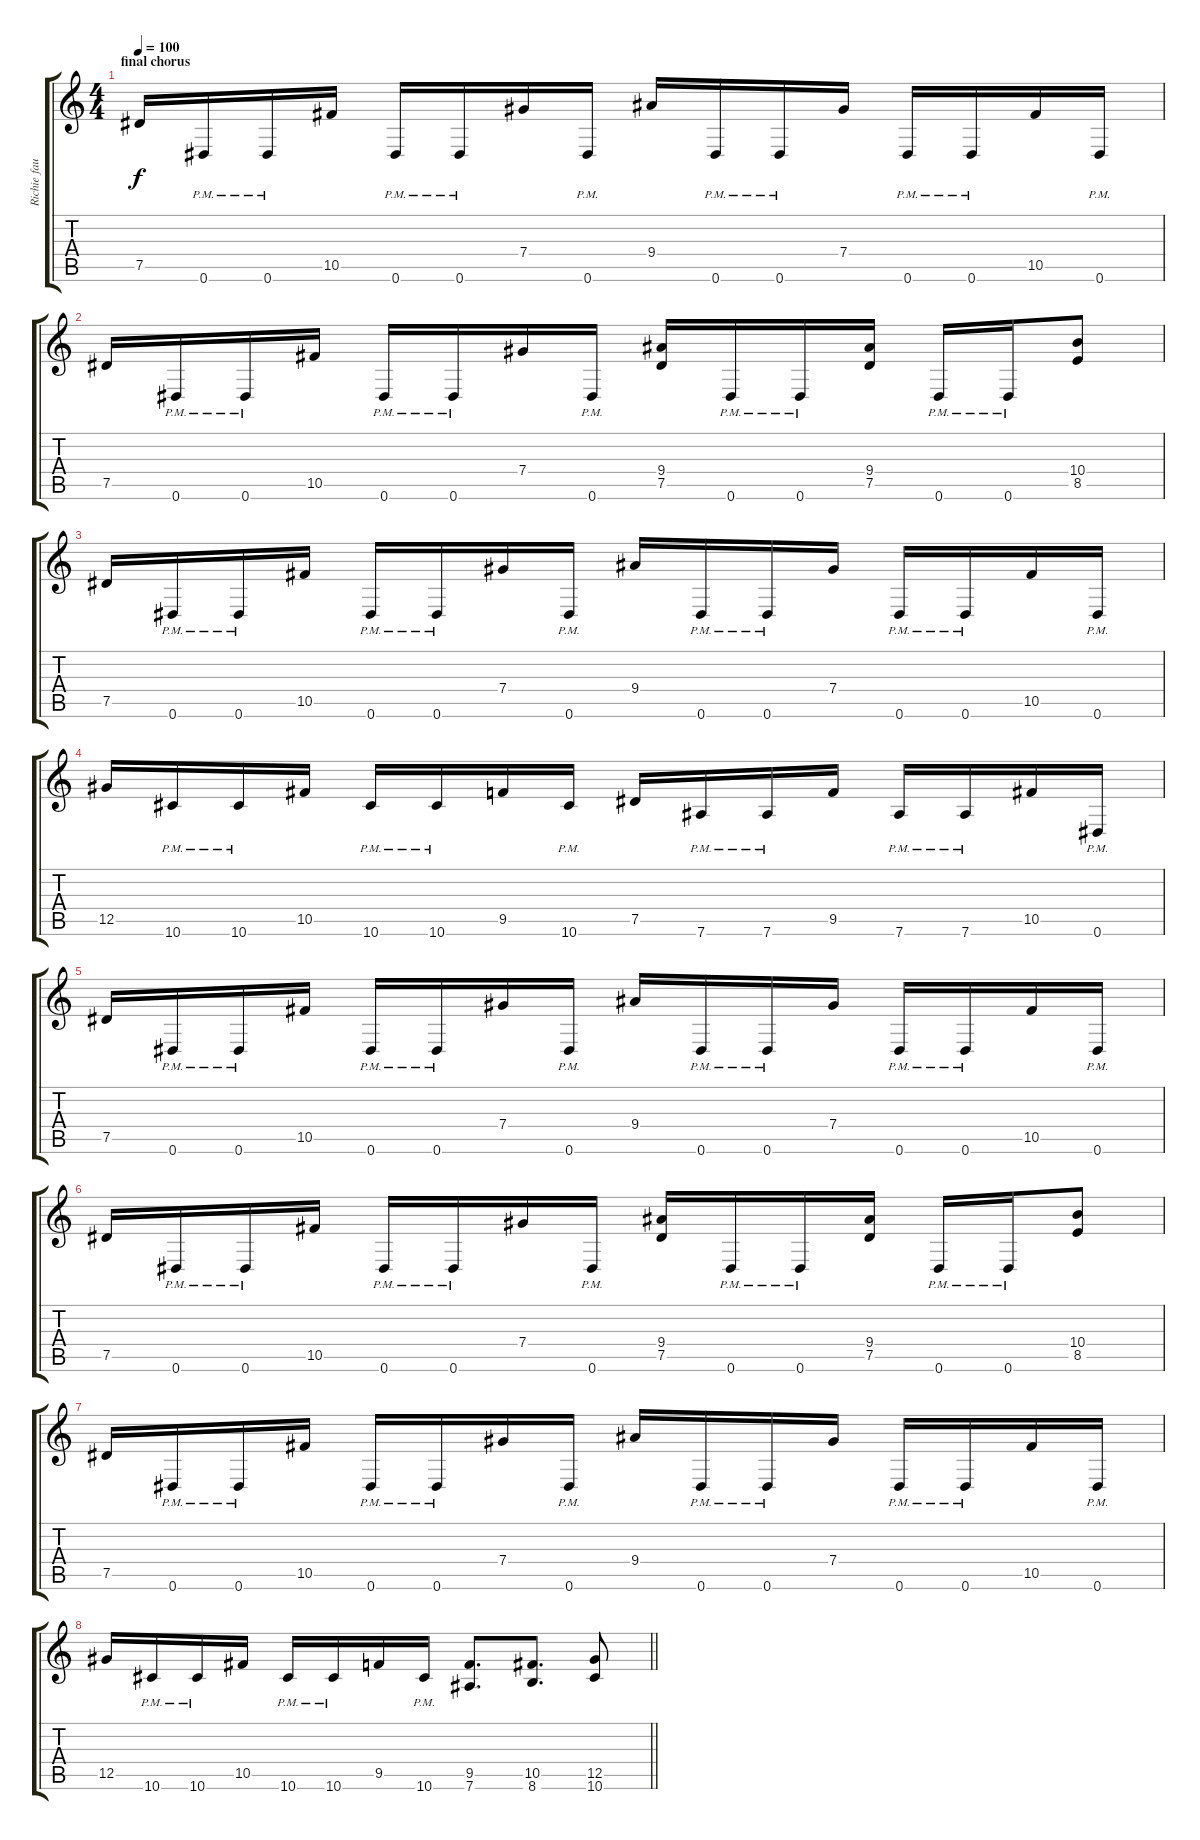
\track ("Richie faulkner" "Richie fau") {instrument distortionguitar}
\staff {score tabs}
\tuning (Eb4 Bb3 Gb3 Db3 Ab2 Eb2) {hide}
\ts (4 4)
\section ("" "final chorus")
\tempo 100
\clef g2
\ks c
7.5.16{dy f} 0.6{pm}.16 0.6{pm}.16 10.5.16 0.6{pm}.16 0.6{pm}.16 7.4.16 0.6{pm}.16 9.4.16 0.6{pm}.16 0.6{pm}.16 7.4.16 0.6{pm}.16 0.6{pm}.16 10.5.16 0.6{pm}.16 |
7.5.16 0.6{pm}.16 0.6{pm}.16 10.5.16 0.6{pm}.16 0.6{pm}.16 7.4.16 0.6{pm}.16 (9.4 7.5).16 0.6{pm}.16 0.6{pm}.16 (9.4 7.5).16 0.6{pm}.16 0.6{pm}.16 (10.4 8.5).8 |
7.5.16 0.6{pm}.16 0.6{pm}.16 10.5.16 0.6{pm}.16 0.6{pm}.16 7.4.16 0.6{pm}.16 9.4.16 0.6{pm}.16 0.6{pm}.16 7.4.16 0.6{pm}.16 0.6{pm}.16 10.5.16 0.6{pm}.16 |
12.5.16 10.6{pm}.16 10.6{pm}.16 10.5.16 10.6{pm}.16 10.6{pm}.16 9.5.16 10.6{pm}.16 7.5.16 7.6{pm}.16 7.6{pm}.16 9.5.16 7.6{pm}.16 7.6{pm}.16 10.5.16 0.6{pm}.16 |
7.5.16 0.6{pm}.16 0.6{pm}.16 10.5.16 0.6{pm}.16 0.6{pm}.16 7.4.16 0.6{pm}.16 9.4.16 0.6{pm}.16 0.6{pm}.16 7.4.16 0.6{pm}.16 0.6{pm}.16 10.5.16 0.6{pm}.16 |
7.5.16 0.6{pm}.16 0.6{pm}.16 10.5.16 0.6{pm}.16 0.6{pm}.16 7.4.16 0.6{pm}.16 (9.4 7.5).16 0.6{pm}.16 0.6{pm}.16 (9.4 7.5).16 0.6{pm}.16 0.6{pm}.16 (10.4 8.5).8 |
7.5.16 0.6{pm}.16 0.6{pm}.16 10.5.16 0.6{pm}.16 0.6{pm}.16 7.4.16 0.6{pm}.16 9.4.16 0.6{pm}.16 0.6{pm}.16 7.4.16 0.6{pm}.16 0.6{pm}.16 10.5.16 0.6{pm}.16 |
\barLineRight lightlight
12.5.16 10.6{pm}.16 10.6{pm}.16 10.5.16 10.6{pm}.16 10.6{pm}.16 9.5.16 10.6{pm}.16 (9.5 7.6).8{d} (10.5 8.6).8{d} (12.5 10.6).8
